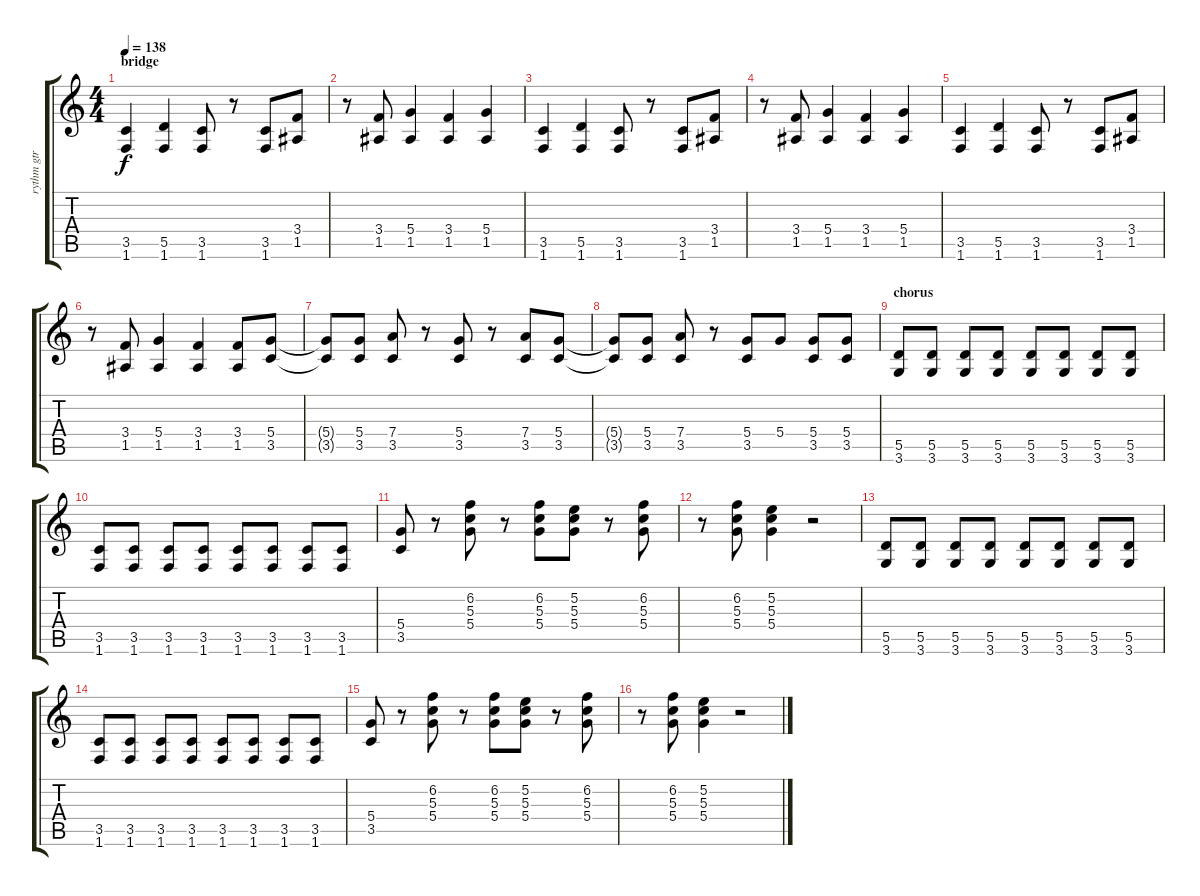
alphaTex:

\track ("rythm gtr" "rythm gtr") {instrument distortionguitar}
\staff {score tabs}
\tuning (E4 B3 G3 D3 A2 E2) {hide}
\ts (4 4)
\section ("" "bridge")
\tempo 138
\clef g2
\ks c
(3.5 1.6).4{dy f} (5.5 1.6).4 (3.5 1.6).8 r.8 (3.5 1.6).8 (3.4 1.5).8 |
r.8 (3.4 1.5).8 (5.4 1.5).4 (3.4 1.5).4 (5.4 1.5).4 |
(3.5 1.6).4 (5.5 1.6).4 (3.5 1.6).8 r.8 (3.5 1.6).8 (3.4 1.5).8 |
r.8 (3.4 1.5).8 (5.4 1.5).4 (3.4 1.5).4 (5.4 1.5).4 |
(3.5 1.6).4 (5.5 1.6).4 (3.5 1.6).8 r.8 (3.5 1.6).8 (3.4 1.5).8 |
r.8 (3.4 1.5).8 (5.4 1.5).4 (3.4 1.5).4 (3.4 1.5).8 (5.4 3.5).8 |
(5.4{t} 3.5{t}).8 (5.4 3.5).8 (7.4 3.5).8 r.8 (5.4 3.5).8 r.8 (7.4 3.5).8 (5.4 3.5).8 |
(5.4{t} 3.5{t}).8 (5.4 3.5).8 (7.4 3.5).8 r.8 (5.4 3.5).8 5.4.8 (5.4 3.5).8 (5.4 3.5).8 |
\section ("" "chorus")
(5.5 3.6).8 (5.5 3.6).8 (5.5 3.6).8 (5.5 3.6).8 (5.5 3.6).8 (5.5 3.6).8 (5.5 3.6).8 (5.5 3.6).8 |
(3.5 1.6).8 (3.5 1.6).8 (3.5 1.6).8 (3.5 1.6).8 (3.5 1.6).8 (3.5 1.6).8 (3.5 1.6).8 (3.5 1.6).8 |
(5.4 3.5).8 r.8 (6.2 5.3 5.4).8 r.8 (6.2 5.3 5.4).8 (5.2 5.3 5.4).8 r.8 (6.2 5.3 5.4).8 |
r.8 (6.2 5.3 5.4).8 (5.2 5.3 5.4).4 r.2 |
(5.5 3.6).8 (5.5 3.6).8 (5.5 3.6).8 (5.5 3.6).8 (5.5 3.6).8 (5.5 3.6).8 (5.5 3.6).8 (5.5 3.6).8 |
(3.5 1.6).8 (3.5 1.6).8 (3.5 1.6).8 (3.5 1.6).8 (3.5 1.6).8 (3.5 1.6).8 (3.5 1.6).8 (3.5 1.6).8 |
(5.4 3.5).8 r.8 (6.2 5.3 5.4).8 r.8 (6.2 5.3 5.4).8 (5.2 5.3 5.4).8 r.8 (6.2 5.3 5.4).8 |
r.8 (6.2 5.3 5.4).8 (5.2 5.3 5.4).4 r.2
